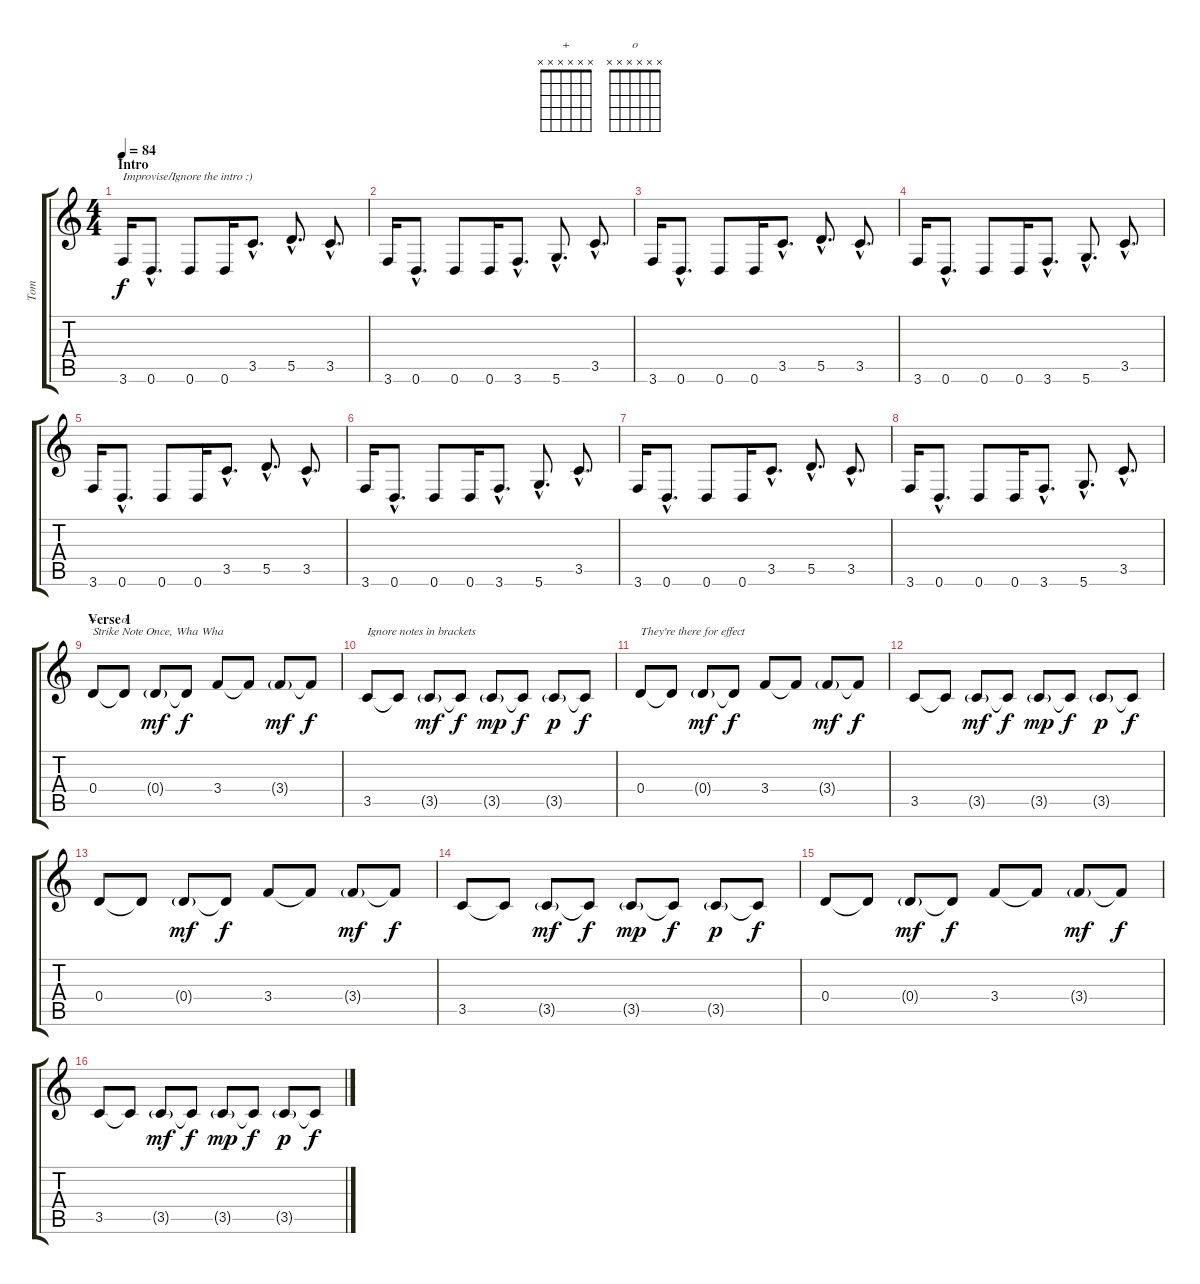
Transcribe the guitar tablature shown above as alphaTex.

\track ("Tom" "Tom") {instrument distortionguitar}
\staff {score tabs}
\tuning (E4 B3 G3 D3 A2 D2) {hide}
\chord ("+" x x x x x x)
\chord ("o" x x x x x x)
\ts (4 4)
\section ("" "Intro")
\tempo 84
\clef g2
\ks c
3.6.16{txt "Improvise/Ignore the intro :)" dy f instrument distortionguitar} 0.6{hac}.8{d} 0.6.8 0.6.16 3.5{hac}.8{d} 5.5{hac}.8{d} 3.5{hac}.8{d} |
3.6.16 0.6{hac}.8{d} 0.6.8 0.6.16 3.6{hac}.8{d} 5.6{hac}.8{d} 3.5{hac}.8{d} |
3.6.16 0.6{hac}.8{d} 0.6.8 0.6.16 3.5{hac}.8{d} 5.5{hac}.8{d} 3.5{hac}.8{d} |
3.6.16 0.6{hac}.8{d} 0.6.8 0.6.16 3.6{hac}.8{d} 5.6{hac}.8{d} 3.5{hac}.8{d} |
3.6.16 0.6{hac}.8{d} 0.6.8 0.6.16 3.5{hac}.8{d} 5.5{hac}.8{d} 3.5{hac}.8{d} |
3.6.16 0.6{hac}.8{d} 0.6.8 0.6.16 3.6{hac}.8{d} 5.6{hac}.8{d} 3.5{hac}.8{d} |
3.6.16 0.6{hac}.8{d} 0.6.8 0.6.16 3.5{hac}.8{d} 5.5{hac}.8{d} 3.5{hac}.8{d} |
3.6.16 0.6{hac}.8{d} 0.6.8 0.6.16 3.6{hac}.8{d} 5.6{hac}.8{d} 3.5{hac}.8{d} |
\section ("" "Verse 1")
0.4.8{ch "+" txt "Strike Note Once, Wha Wha"} 0.4{t}.8{ch "o"} 0.4{g}.8{dy mf} 0.4{t}.8{dy f} 3.4.8 3.4{t}.8 3.4{g}.8{dy mf} 3.4{t}.8{dy f} |
3.5.8{txt "Ignore notes in brackets"} 3.5{t}.8 3.5{g}.8{dy mf} 3.5{t}.8{dy f} 3.5{g}.8{dy mp} 3.5{t}.8{dy f} 3.5{g}.8{dy p} 3.5{t}.8{dy f} |
0.4.8{txt "They're there for effect"} 0.4{t}.8 0.4{g}.8{dy mf} 0.4{t}.8{dy f} 3.4.8 3.4{t}.8 3.4{g}.8{dy mf} 3.4{t}.8{dy f} |
3.5.8 3.5{t}.8 3.5{g}.8{dy mf} 3.5{t}.8{dy f} 3.5{g}.8{dy mp} 3.5{t}.8{dy f} 3.5{g}.8{dy p} 3.5{t}.8{dy f} |
0.4.8 0.4{t}.8 0.4{g}.8{dy mf} 0.4{t}.8{dy f} 3.4.8 3.4{t}.8 3.4{g}.8{dy mf} 3.4{t}.8{dy f} |
3.5.8 3.5{t}.8 3.5{g}.8{dy mf} 3.5{t}.8{dy f} 3.5{g}.8{dy mp} 3.5{t}.8{dy f} 3.5{g}.8{dy p} 3.5{t}.8{dy f} |
0.4.8 0.4{t}.8 0.4{g}.8{dy mf} 0.4{t}.8{dy f} 3.4.8 3.4{t}.8 3.4{g}.8{dy mf} 3.4{t}.8{dy f} |
3.5.8 3.5{t}.8 3.5{g}.8{dy mf} 3.5{t}.8{dy f} 3.5{g}.8{dy mp} 3.5{t}.8{dy f} 3.5{g}.8{dy p} 3.5{t}.8{dy f}
